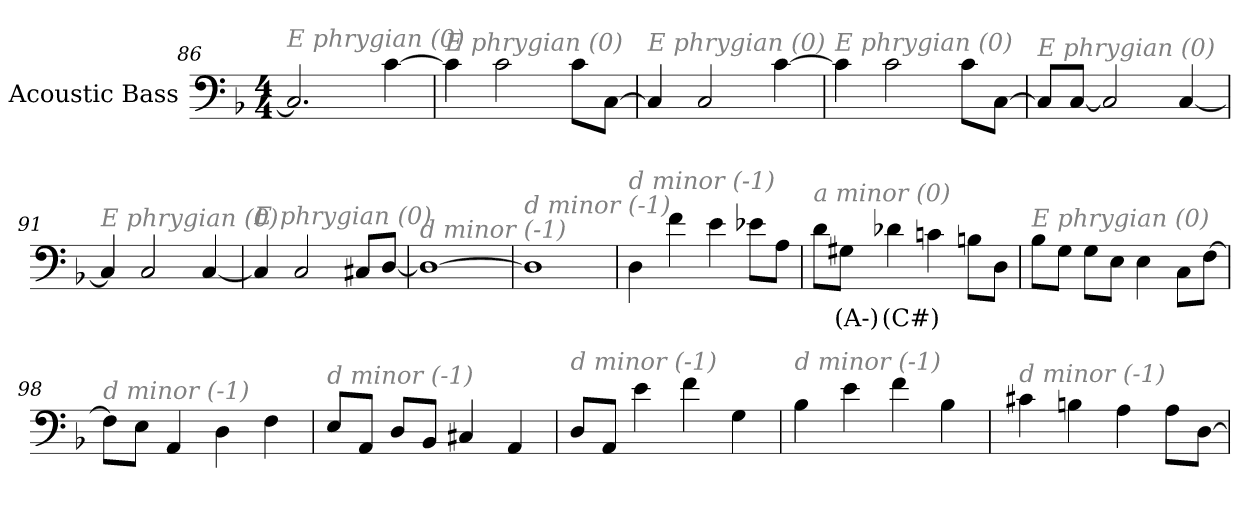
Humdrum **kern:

**kern	**text
*part1	*part1
*staff1	*staff1
*I"Acoustic Bass	*
*clefF4	*
*ITrd7c12	*
*k[b-]	*
*F:	*
*M4/4	*
=86	=86
!LO:TX:i:color=#808080:t=E phrygian (0)	!
2.CC]	.
[4C	.
=87	=87
!LO:TX:i:color=#808080:t=E phrygian (0)	!
4C]	.
2C	.
8CL	.
[8CCJ	.
=88	=88
!LO:TX:i:color=#808080:t=E phrygian (0)	!
4CC]	.
2CC	.
[4C	.
=89	=89
!LO:TX:i:color=#808080:t=E phrygian (0)	!
4C]	.
2C	.
8CL	.
[8CCJ	.
=90	=90
!LO:TX:i:color=#808080:t=E phrygian (0)	!
8CCL]	.
[8CCJ	.
2CC]	.
[4CC	.
=91	=91
!LO:TX:i:color=#808080:t=E phrygian (0)	!
4CC]	.
2CC	.
[4CC	.
=92	=92
!LO:TX:i:color=#808080:t=E phrygian (0)	!
4CC]	.
2CC	.
8CC#XL	.
[8DDJ	.
=93	=93
!LO:TX:i:color=#808080:t=d minor (-1)	!
1DD_	.
=94	=94
!LO:TX:i:color=#808080:t=d minor (-1)	!
1DD]	.
=95	=95
!LO:TX:i:color=#808080:t=d minor (-1)	!
4DD	.
4F	.
4E	.
8E-XL	.
8AAJ	.
=96	=96
!LO:TX:i:color=#808080:t=a minor (0)	!
8DL	.
8GG#XiJ	(A-)
4D-Xi	(C#)
4Cn	.
8BBnL	.
8DDJ	.
=97	=97
!LO:TX:i:color=#808080:t=E phrygian (0)	!
8BB-L	.
8GGJ	.
8GGL	.
8EEJ	.
4EE	.
8CCL	.
[8FFJ	.
=98	=98
!LO:TX:i:color=#808080:t=d minor (-1)	!
8FFL]	.
8EEJ	.
4AAA	.
4DD	.
4FF	.
=99	=99
!LO:TX:i:color=#808080:t=d minor (-1)	!
8EEL	.
8AAAJ	.
8DDL	.
8BBB-J	.
4CC#X	.
4AAA	.
=100	=100
!LO:TX:i:color=#808080:t=d minor (-1)	!
8DDL	.
8AAAJ	.
4E	.
4F	.
4GG	.
=101	=101
!LO:TX:i:color=#808080:t=d minor (-1)	!
4BB-	.
4E	.
4F	.
4BB-	.
=102	=102
!LO:TX:i:color=#808080:t=d minor (-1)	!
4C#X	.
4BBn	.
4AA	.
8AAL	.
[8DDJ	.
=	=
*-	*-
